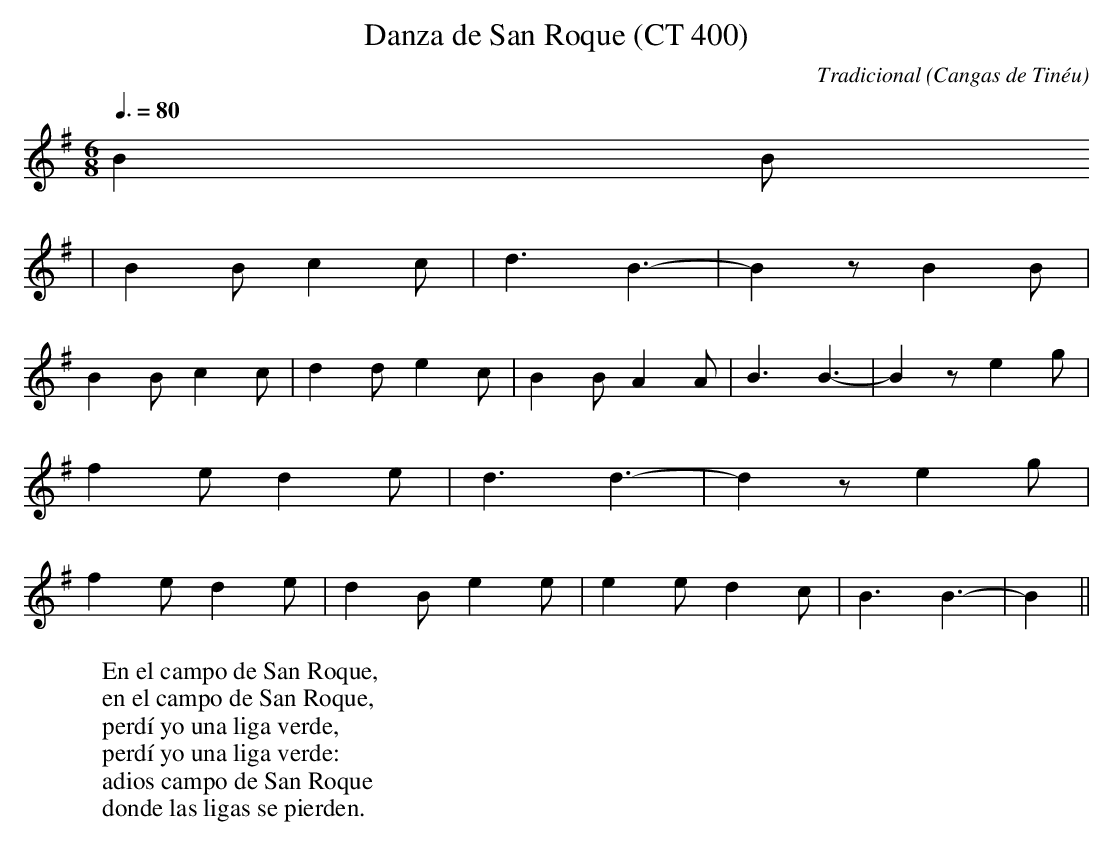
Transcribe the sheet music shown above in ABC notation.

X:1
T:Danza de San Roque (CT 400)
C:Tradicional
O:Cangas de Tinéu
M:6/8
L:1/8
Q:3/8=80
W:En el campo de San Roque,
W:en el campo de San Roque,
W:perdí yo una liga verde,
W:perdí yo una liga verde:
W:adios campo de San Roque
W:donde las ligas se pierden.
K:G
B2 B
|B2 B c2 c|d3 B3-|B2 z B2 B|
B2 B c2 c|d2 d e2 c|B2 B A2 A|B3 B3-|B2 z e2 g|
f2 e d2 e|d3 d3-|d2 z e2 g|
f2 e d2 e|d2 B e2 e|e2 e d2 c|B3 B3-|B2 ||
